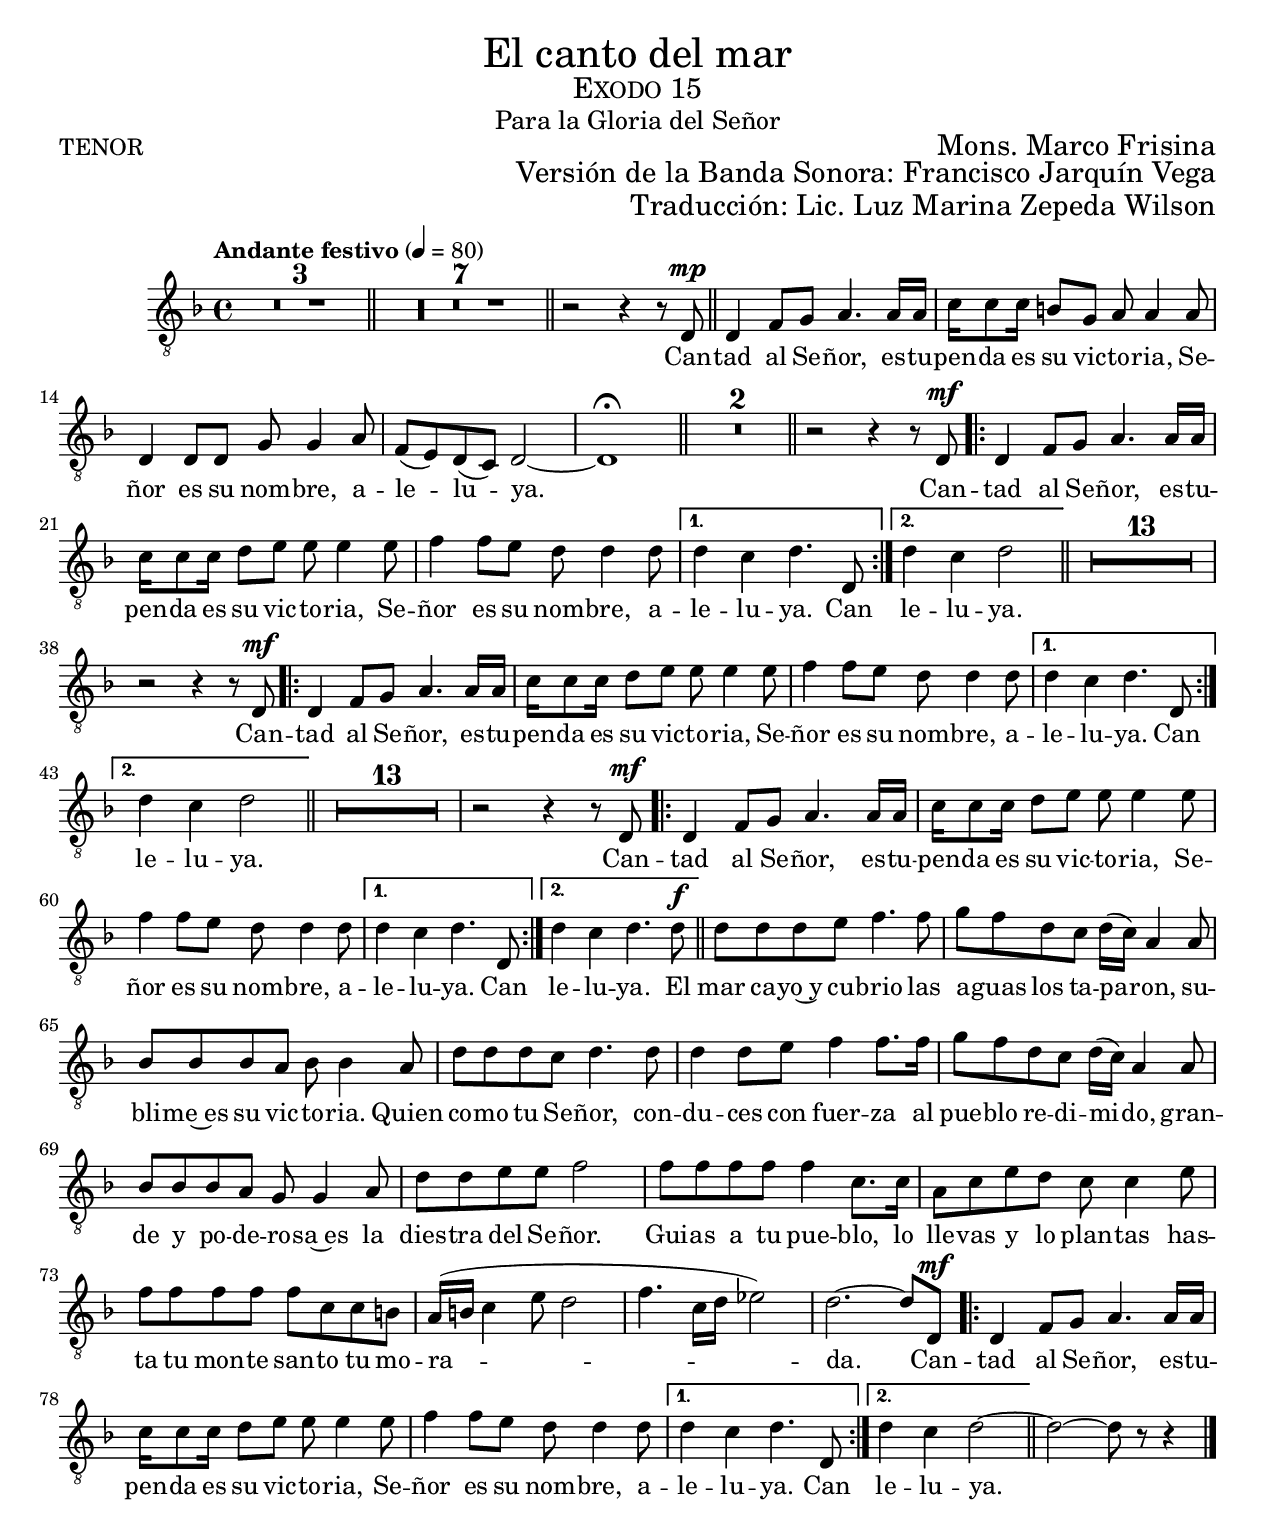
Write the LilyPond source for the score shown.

%  El canto del mar - Tenor
%  by serach.sam@

\language "espanol"
\version "2.23.2"

%#(set-global-staff-size 21)

\markup { \fill-line { \center-column { \fontsize #5 "El canto del mar" \fontsize #2 \smallCaps "Exodo 15" \fontsize #1 "Para la Gloria del Señor" } } }
\markup { \fill-line { "TENOR" \right-column { \fontsize #2 "Mons. Marco Frisina" } } }
\markup { \fill-line { " " \right-column { \fontsize #2 "Versión de la Banda Sonora: Francisco Jarquín Vega" } } }
\markup { \fill-line { " " \right-column { \fontsize #2 "Traducción: Lic. Luz Marina Zepeda Wilson" } } }
\header {
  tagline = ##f
  breakbefore = ##t
}

% --- Global
global = {
  \tempo "Andante festivo" 4=80
  \key re \minor
  \time 4/4

  s1*3
  \bar "||"
  s1*7
  \bar "||"
  s1
  \bar "||"
  s1*5
  \bar "||"
  s1*2
  \bar "||"
  s1
  \repeat volta 2 { s1*3 }
  \alternative { { s1 } { s1 } }
  \bar "||"
  s1*14
  \repeat volta 2 { s1*3 }
  \alternative { { s1 } { s1 } }
  \bar "||"
  s1*14
  \repeat volta 2 { s1*3 }
  \alternative { { s1 } { s1 } }
  \bar "||"
  s1*14
  \repeat volta 2 { s1*3 }
  \alternative { { s1 } { s1 } }
  \bar "||"
  s1*1
  \bar "|."
}

% --- Musica
tenor = \relative do {
  \compressEmptyMeasures
  \dynamicUp
  \clef	"G_8"

  R1*10 | %10
  r2 r4 r8 re8\mp | %11
  re4 fa8 sol la4. la16 la |
  do16 do8 do16 si8 sol la la4 la8 |
  re,4 re8 re sol sol4 la8 |
  fa8( mi) re( do) re2~ |
  re1 \fermata | %16
  R1*2 | %18
  r2 r4 r8 re\mf | %19
  re4 fa8 sol la4. la16 la |
  do16 do8 do16 re8 mi mi mi4 mi8 |
  fa4 fa8 mi re re4 re8	|
  re4 do re4. re,8 | %23
  re'4 do re2 | %24
  R1*13 | %37
  r2 r4 r8 re,8\mf | %38
  re4 fa8 sol la4. la16 la | %39
  do16 do8 do16 re8 mi mi mi4 mi8 |
  fa4 fa8 mi re re4 re8	|
  re4 do re4. re,8 | %42
  re'4 do re2 | %43
  R1*13 | %56
  r2 r4 r8 re,\mf | %57
  re4 fa8 sol la4. la16 la | %58
  do16 do8 do16 re8 mi mi mi4 mi8 |
  fa4 fa8 mi re re4 re8	|
  re4 do re4. re,8 | %61
  re'4 do re4. re8\f | %62
  re8 re re mi fa4. fa8 | %63
  sol8 fa re do re16( do) la4 la8 |
  sib8 sib sib la sib sib4 la8 |
  re8 re re do re4. re8 |
  re4 re8 mi fa4 fa8. fa16 |
  sol8 fa re do re16( do) la4 la8 |
  sib8 sib sib la sol sol4 la8 |
  re8 re mi mi fa2 |
  fa8 fa fa fa fa4 do8. do16 |
  la8 do mi re do do4 mi8 |
  fa8 fa fa fa fa do do si |
  la16( si do4 mi8 re2 |
  fa4. do16 re mib2) |
  re2.~ re8 re,\mf | %76
  re4 fa8 sol la4. la16 la |
  do16 do8 do16 re8 mi mi mi4 mi8 |
  fa4 fa8 mi re re4 re8	|
  re4 do re4. re,8 | %80
  re'4 do re2~ | %81
  re2~ re8 r8 r4 | %82
}

% --- Letra
letra = \lyricmode {
  Can -- tad al Se -- ñor, es -- tu -- pen -- da es su vic -- to -- ria, Se -- ñor es su nom -- bre, a -- le -- lu -- ya.

  Can -- tad al Se -- ñor, es -- tu -- pen -- da es su vic -- to -- ria, Se -- ñor es su nom -- bre, a -- le -- lu -- ya.  Can le -- lu -- ya.
  Can -- tad al Se -- ñor, es -- tu -- pen -- da es su vic -- to -- ria, Se -- ñor es su nom -- bre, a -- le -- lu -- ya. Can le -- lu -- ya.
  Can -- tad al Se -- ñor, es -- tu -- pen -- da es su vic -- to -- ria, Se -- ñor es su nom -- bre, a -- le -- lu -- ya. Can le -- lu -- ya.

  El mar ca -- yo~y cu -- brio las a -- guas los ta -- pa -- ron,
  su -- bli -- me~es su vic -- to -- ria.
  Quien co -- mo tu Se -- ñor,
  con -- du -- ces con fuer -- za al pue -- blo re -- di -- mi -- do,
  gran -- de y po -- de -- ro -- sa~es la dies -- tra del Se -- ñor.
  Gui -- as a tu pue -- blo,
  lo lle -- vas y lo plan -- tas
  has -- ta tu mon -- te san -- to tu mo -- ra -- da.

  Can -- tad al Se -- ñor, es -- tu -- pen -- da es su vic -- to -- ria, Se -- ñor es su nom -- bre, a -- le -- lu -- ya. Can le -- lu -- ya.
}

\score {
  <<
    \new Staff { <<
      \set Staff.midiInstrument = #"choir aahs"
      \new Voice = "tenor" { << \global \tenor >> }
      \new Lyrics \lyricsto "tenor" { \letra }
    >> }
  >>
  \layout {}
}

\paper {
  #(set-paper-size "letter")
}